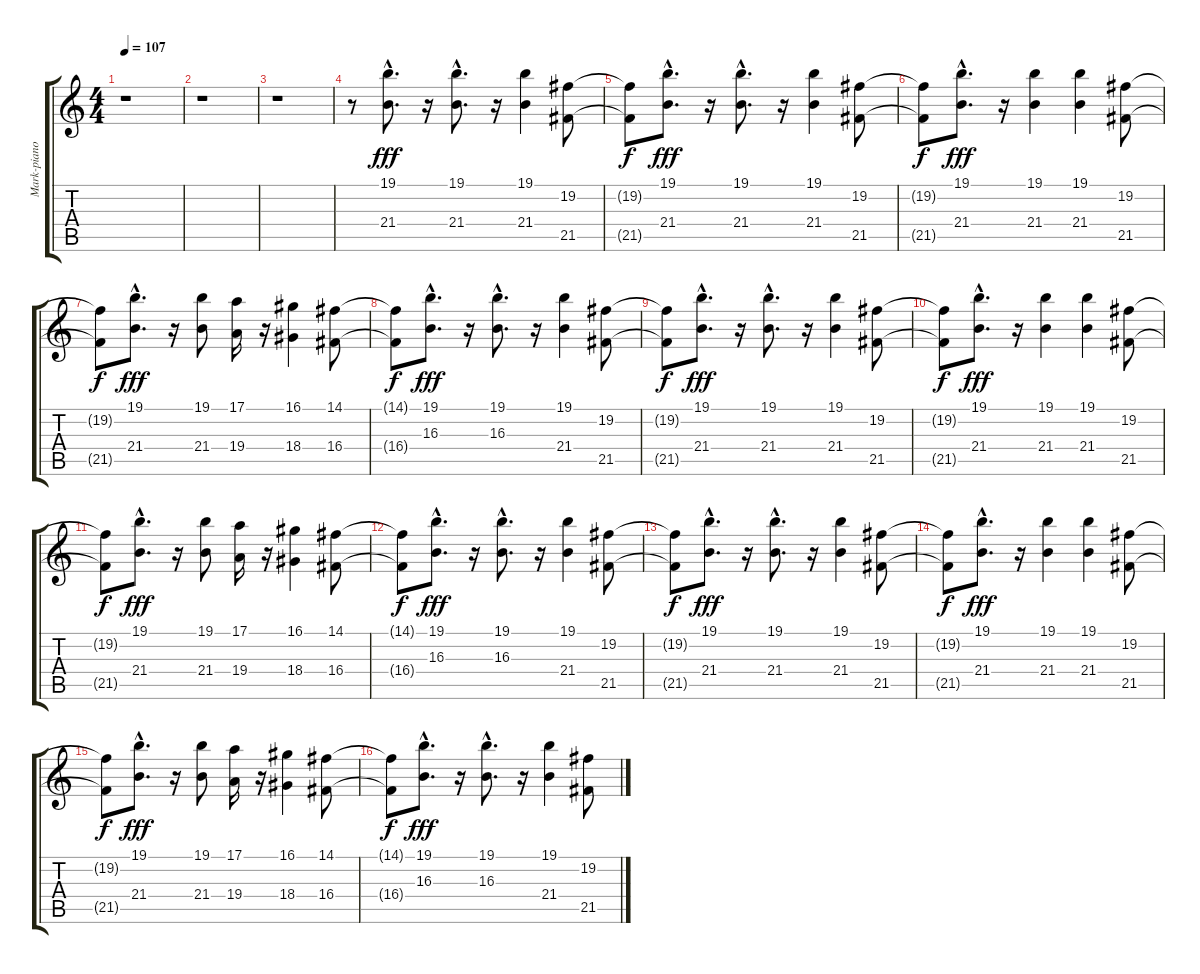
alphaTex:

\track ("Mark-piano" "Mark-piano") {instrument electricgrandpiano}
\staff {score tabs}
\tuning (E4 B3 G3 D3 A2 E2) {hide}
\ts (4 4)
\tempo 107
\clef g2
\ks c
r.1{dy f} |
r.1 |
r.1 |
r.8 (19.1{hac} 21.4{hac}).8{d dy fff} r.16 (19.1{hac} 21.4{hac}).8{d} r.16 (19.1 21.4).4 (19.2 21.5).8 |
(19.2{t} 21.5{t}).8{dy f} (19.1{hac} 21.4{hac}).8{d dy fff} r.16 (19.1{hac} 21.4{hac}).8{d} r.16 (19.1 21.4).4 (19.2 21.5).8 |
(19.2{t} 21.5{t}).8{dy f} (19.1{hac} 21.4{hac}).8{d dy fff} r.16 (19.1 21.4).4 (19.1 21.4).4 (19.2 21.5).8 |
(19.2{t} 21.5{t}).8{dy f} (19.1{hac} 21.4{hac}).8{d dy fff} r.16 (19.1 21.4).8 (17.1 19.4).16 r.16 (16.1 18.4).4 (14.1 16.4).8 |
(14.1{t} 16.4{t}).8{dy f} (19.1{hac} 16.3{hac}).8{d dy fff} r.16 (19.1{hac} 16.3{hac}).8{d} r.16 (19.1 21.4).4 (19.2 21.5).8 |
(19.2{t} 21.5{t}).8{dy f} (19.1{hac} 21.4{hac}).8{d dy fff} r.16 (19.1{hac} 21.4{hac}).8{d} r.16 (19.1 21.4).4 (19.2 21.5).8 |
(19.2{t} 21.5{t}).8{dy f} (19.1{hac} 21.4{hac}).8{d dy fff} r.16 (19.1 21.4).4 (19.1 21.4).4 (19.2 21.5).8 |
(19.2{t} 21.5{t}).8{dy f} (19.1{hac} 21.4{hac}).8{d dy fff} r.16 (19.1 21.4).8 (17.1 19.4).16 r.16 (16.1 18.4).4 (14.1 16.4).8 |
(14.1{t} 16.4{t}).8{dy f} (19.1{hac} 16.3{hac}).8{d dy fff} r.16 (19.1{hac} 16.3{hac}).8{d} r.16 (19.1 21.4).4 (19.2 21.5).8 |
(19.2{t} 21.5{t}).8{dy f} (19.1{hac} 21.4{hac}).8{d dy fff} r.16 (19.1{hac} 21.4{hac}).8{d} r.16 (19.1 21.4).4 (19.2 21.5).8 |
(19.2{t} 21.5{t}).8{dy f} (19.1{hac} 21.4{hac}).8{d dy fff} r.16 (19.1 21.4).4 (19.1 21.4).4 (19.2 21.5).8 |
(19.2{t} 21.5{t}).8{dy f} (19.1{hac} 21.4{hac}).8{d dy fff} r.16 (19.1 21.4).8 (17.1 19.4).16 r.16 (16.1 18.4).4 (14.1 16.4).8 |
(14.1{t} 16.4{t}).8{dy f} (19.1{hac} 16.3{hac}).8{d dy fff} r.16 (19.1{hac} 16.3{hac}).8{d} r.16 (19.1 21.4).4 (19.2 21.5).8
